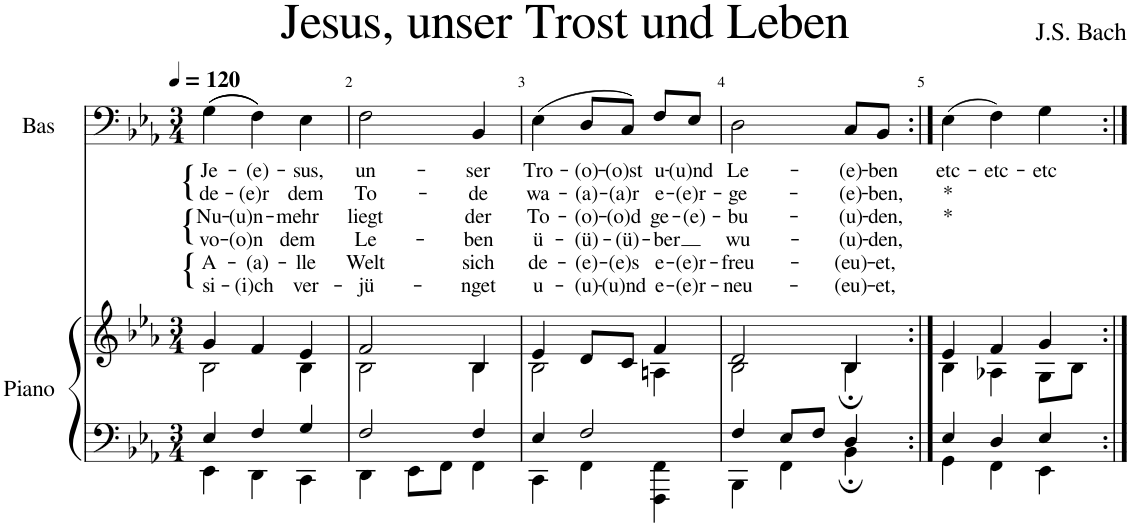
**kern	**kern	**kern	**text	**text	**text	**text	**text	**text
*part2	*part2	*part1	*part1	*part1	*part1	*part1	*part1	*part1
*staff3	*staff2	*staff1	*staff1	*staff1	*staff1	*staff1	*staff1	*staff1
*I"Piano	*	*I"Bas	*	*	*	*	*	*
*I'Pno	*	*	*	*	*	*	*	*
*clefF4	*clefG2	*clefF4	*	*	*	*	*	*
*k[b-e-a-]	*k[b-e-a-]	*k[b-e-a-]	*	*	*	*	*	*
*M3/4	*M3/4	*M3/4	*	*	*	*	*	*
*MM120	*MM120	*MM120	*	*	*	*	*	*
=1	=1	=1	=1	=1	=1	=1	=1	=1
*^	*^	*	*	*	*	*	*	*
!	!	!	!	!	!LO:LY:b	!LO:LY:b	!LO:LY:b	!LO:LY:b	!LO:LY:b	!LO:LY:b
4E-/	4EE-\	4g/	2B-\	((4G\	Je-	de-	Nu-	vo-	A-	si-
!	!	!	!	!	!LO:LY:b	!LO:LY:b	!LO:LY:b	!LO:LY:b	!LO:LY:b	!LO:LY:b
4F/	4DD\	4f/	.	4F\))	-(e)-	-(e)r	-(u)n-	-(o)n	-(a)-	-(i)ch
!	!	!	!	!	!LO:LY:b	!LO:LY:b	!LO:LY:b	!LO:LY:b	!LO:LY:b	!LO:LY:b
4G/	4CC\	4e-/	4B-\	4E-\	-sus,	dem	-mehr	dem	-lle	ver-
=2	=2	=2	=2	=2	=2	=2	=2	=2	=2	=2
!	!	!	!	!	!LO:LY:b	!LO:LY:b	!LO:LY:b	!LO:LY:b	!LO:LY:b	!LO:LY:b
2F/	4DD\	2f/	2B-\	2F\	un-	To-	liegt	Le-	Welt	-jü-
.	8EE-\L	.	.	.	.	.	.	.	.	.
.	8FF\J	.	.	.	.	.	.	.	.	.
!	!	!	!	!	!LO:LY:b	!LO:LY:b	!LO:LY:b	!LO:LY:b	!LO:LY:b	!LO:LY:b
4F/	4FF\	4B-/	4B-\	4BB-/	-ser	-de	der	-ben	sich	-nget
=3	=3	=3	=3	=3	=3	=3	=3	=3	=3	=3
!	!	!	!	!	!LO:LY:b	!LO:LY:b	!LO:LY:b	!LO:LY:b	!LO:LY:b	!LO:LY:b
4E-/	4CC\	4e-/	2B-\	(4E-\	Tro-	wa-	To-	ü-	de-	u-
!	!	!	!	!	!LO:LY:b	!LO:LY:b	!LO:LY:b	!LO:LY:b	!LO:LY:b	!LO:LY:b
2F/	4FF\	8d/L	.	8D/L	-(o)-	-(a)-	-(o)-	-(ü)-	-(e)-	-(u)-
!	!	!	!	!	!LO:LY:b	!LO:LY:b	!LO:LY:b	!LO:LY:b	!LO:LY:b	!LO:LY:b
.	.	8c/J	.	8C/J)	-(o)st	-(a)r	-(o)d	-(ü)-	-(e)s	-(u)nd
!	!	!	!	!	!LO:LY:b	!LO:LY:b	!LO:LY:b	!LO:LY:b	!LO:LY:b	!LO:LY:b
.	4FFF\ 4FF\	4f/	4An\	8F/L	u-	e-	ge-	-ber	e-	e-
!	!	!	!	!	!LO:LY:b	!LO:LY:b	!LO:LY:b	!	!LO:LY:b	!LO:LY:b
.	.	.	.	8E-/J	-(u)nd	-(e)r-	-(e)-	.	-(e)r-	-(e)r-
=4	=4	=4	=4	=4	=4	=4	=4	=4	=4	=4
!	!	!	!	!	!LO:LY:b	!LO:LY:b	!LO:LY:b	!LO:LY:b	!LO:LY:b	!LO:LY:b
4F/	4BBB-\	2d/	2B-\	2D\	Le-	-ge-	-bu-	wu-	-freu-	-neu-
8E-/L	4FF\	.	.	.	.	.	.	.	.	.
8F/J	.	.	.	.	.	.	.	.	.	.
!	!	!	!	!	!LO:LY:b	!LO:LY:b	!LO:LY:b	!LO:LY:b	!LO:LY:b	!LO:LY:b
4D/	4BB-;\	4B-/	4B-;\	8C/L	-(e)-	-(e)-	-(u)-	-(u)-	-(eu)-	-(eu)-
!	!	!	!	!	!LO:LY:b	!LO:LY:b	!LO:LY:b	!LO:LY:b	!LO:LY:b	!LO:LY:b
.	.	.	.	8BB-/J	-ben	-ben,	-den,	-den,	-et,	-et,
=5:|!	=5:|!	=5:|!	=5:|!	=5:|!	=5:|!	=5:|!	=5:|!	=5:|!	=5:|!	=5:|!
!	!	!	!	!	!LO:LY:b	!LO:LY:b	!LO:LY:b	!	!	!
4E-/	4GG\	4e-/	4B-\	(4E-\	etc-	-*	\*	.	.	.
!	!	!	!	!	!LO:LY:b	!	!	!	!	!
4D/	4FF\	4f/	4A-X\	4F\)	-etc-	.	.	.	.	.
!	!	!	!	!	!LO:LY:b	!	!	!	!	!
4E-/	4EE-\	4g/	8G\L	4G\	-etc	.	.	.	.	.
.	.	.	8B-\J	.	.	.	.	.	.	.
*v	*v	*	*	*	*	*	*	*	*	*
*	*v	*v	*	*	*	*	*	*	*
=:|!	=:|!	=:|!	=:|!	=:|!	=:|!	=:|!	=:|!	=:|!
*-	*-	*-	*-	*-	*-	*-	*-	*-
